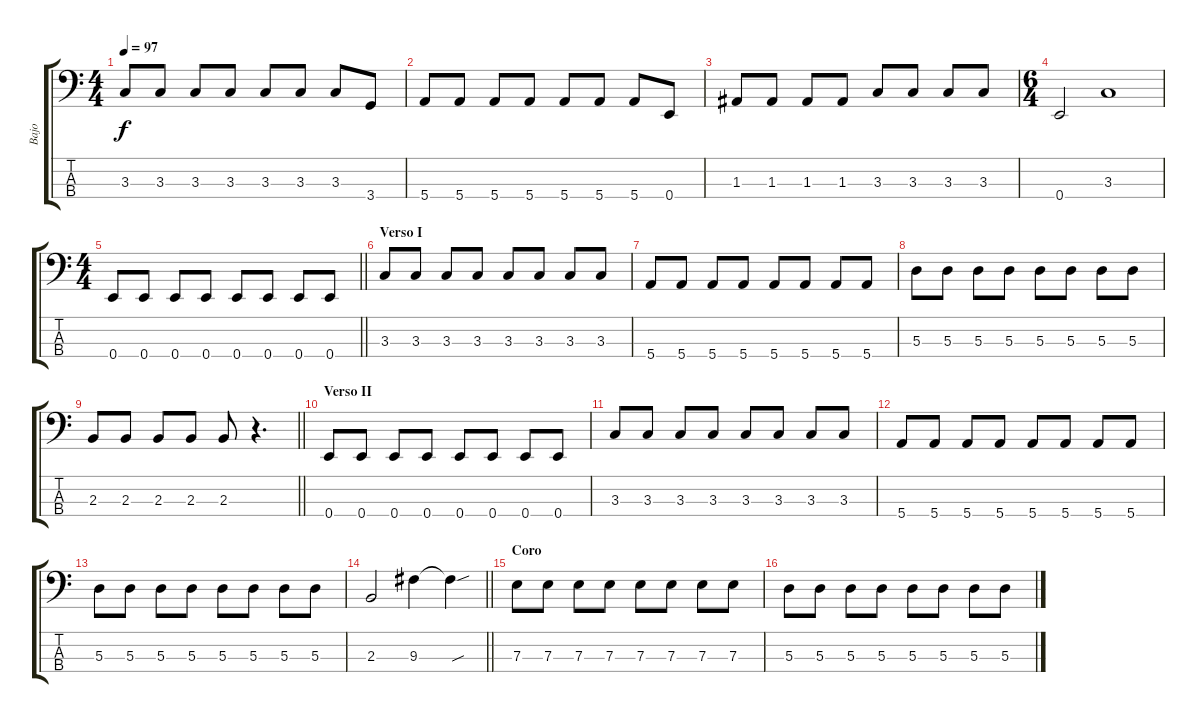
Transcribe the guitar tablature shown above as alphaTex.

\track ("Bajo" "Bajo") {instrument electricbassfinger}
\staff {score tabs}
\tuning (G2 D2 A1 E1) {hide}
\ts (4 4)
\tempo 97
\clef f4
\ks c
3.3.8{dy f} 3.3.8 3.3.8 3.3.8 3.3.8 3.3.8 3.3.8 3.4.8 |
5.4.8 5.4.8 5.4.8 5.4.8 5.4.8 5.4.8 5.4.8 0.4.8 |
1.3.8 1.3.8 1.3.8 1.3.8 3.3.8 3.3.8 3.3.8 3.3.8 |
\ts (6 4)
0.4.2 3.3.1 |
\ts (4 4)
\barLineRight lightlight
0.4.8 0.4.8 0.4.8 0.4.8 0.4.8 0.4.8 0.4.8 0.4.8 |
\section ("" "Verso I")
3.3.8 3.3.8 3.3.8 3.3.8 3.3.8 3.3.8 3.3.8 3.3.8 |
5.4.8 5.4.8 5.4.8 5.4.8 5.4.8 5.4.8 5.4.8 5.4.8 |
5.3.8 5.3.8 5.3.8 5.3.8 5.3.8 5.3.8 5.3.8 5.3.8 |
\barLineRight lightlight
2.3.8 2.3.8 2.3.8 2.3.8 2.3.8 r.4{d} |
\section ("" "Verso II")
0.4.8 0.4.8 0.4.8 0.4.8 0.4.8 0.4.8 0.4.8 0.4.8 |
3.3.8 3.3.8 3.3.8 3.3.8 3.3.8 3.3.8 3.3.8 3.3.8 |
5.4.8 5.4.8 5.4.8 5.4.8 5.4.8 5.4.8 5.4.8 5.4.8 |
5.3.8 5.3.8 5.3.8 5.3.8 5.3.8 5.3.8 5.3.8 5.3.8 |
\barLineRight lightlight
2.3.2 9.3.4 9.3{sou t}.4 |
\section ("" "Coro")
7.3.8 7.3.8 7.3.8 7.3.8 7.3.8 7.3.8 7.3.8 7.3.8 |
5.3.8 5.3.8 5.3.8 5.3.8 5.3.8 5.3.8 5.3.8 5.3.8
